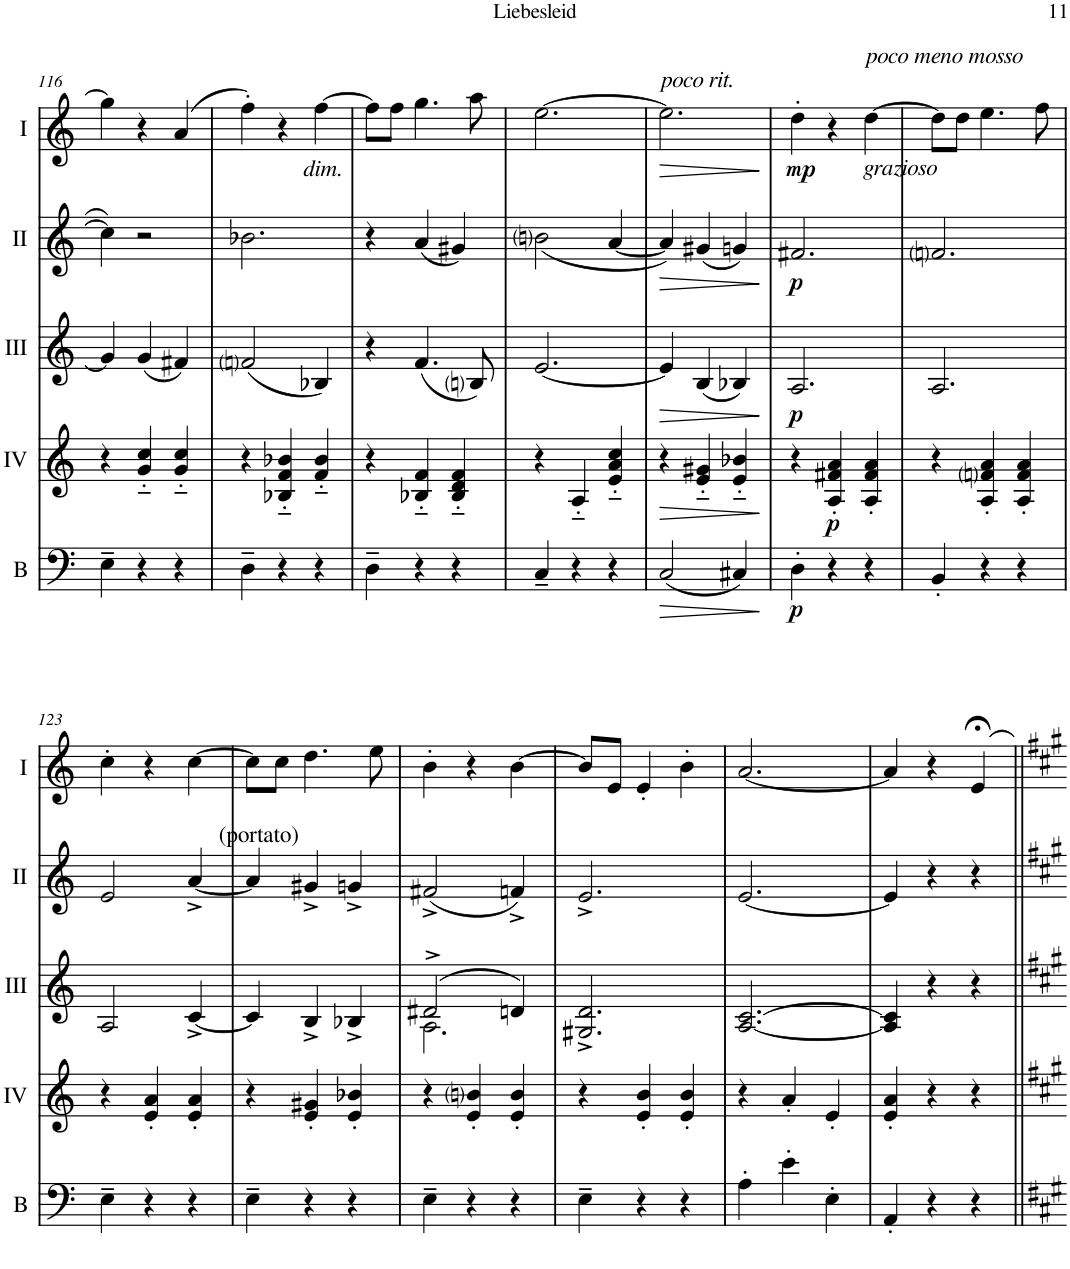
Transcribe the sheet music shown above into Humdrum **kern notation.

**kern	**dynam	**kern	**dynam	**kern	**dynam	**kern	**dynam	**kern	**dynam
*part5	*part5	*part4	*part4	*part3	*part3	*part2	*part2	*part1	*part1
*staff5	*staff5	*staff4	*staff4	*staff3	*staff3	*staff2	*staff2	*staff1	*staff1
*I"Bass	*	*I"Acc. 4	*	*I"Acc. 3	*	*I"Acc. 2	*	*I"Acc. 1	*
*I'B	*	*	*	*	*	*	*	*	*
!!LO:PB:g=z
*clefF4	*	*clefG2	*	*clefG2	*	*clefG2	*	*clefG2	*
*Trd7c12	*	*Trd7c12	*	*	*	*	*	*	*
*k[]	*	*k[]	*	*k[]	*	*k[]	*	*k[]	*
*M3/4	*	*M3/4	*	*M3/4	*	*M3/4	*	*M3/4	*
=116	=116	=116	=116	=116	=116	=116	=116	=116	=116
4E~\	.	4r	.	4g/]	.	4cc\]	.	4gg\]	.
4r	.	4g/'~ 4cc/'~	.	(4g/	.	2r	.	4r	.
4r	.	4g/'~ 4cc/'~	.	4f#X/)	.	.	.	(4a/	.
=117	=117	=117	=117	=117	=117	=117	=117	=117	=117
4D~\	.	4r	.	(2fni/	.	2.b-X\	.	4ff'\)	.
4r	.	4B-X/'~ 4f/'~ 4b-X/'~	.	.	.	.	.	4r	.
!	!	!	!	!	!	!	!	!LO:TX:b:i:t=dim.	!
4r	.	4f/'~ 4b-/'~	.	4B-X/)	.	.	.	[4ff\	.
=118	=118	=118	=118	=118	=118	=118	=118	=118	=118
4D~\	.	4r	.	4r	.	4r	.	8ff\L]	.
.	.	.	.	.	.	.	.	8ff\J	.
4r	.	4B-X/'~ 4f/'~	.	(4.f/	.	(4a/	.	4.gg\	.
4r	.	4B-/'~ 4d/'~ 4f/'~	.	.	.	4g#X/)	.	.	.
.	.	.	.	8Bni/)	.	.	.	8aa\	.
=119	=119	=119	=119	=119	=119	=119	=119	=119	=119
4C~/	.	4r	.	[2.e/	.	(<2bni\	.	[2.ee\	.
4r	.	4A'~/	.	.	.	.	.	.	.
4r	.	4e/'~ 4a/'~ 4cc/'~	.	.	.	[4a/	.	.	.
=120	=120	=120	=120	=120	=120	=120	=120	=120	=120
!	!	!	!	!	!	!	!	!LO:TX:a:i:t=poco rit.	!
!	!LO:HP:b	!	!LO:HP:b	!	!LO:HP:b	!	!LO:HP:b	!	!LO:HP:b
(2C/	>	4r	>	4e/]	>	4a/])	>	2.ee\]	>
.	.	4e/'~ 4g#X/'~	.	(4B/	.	(4g#X/	.	.	.
4C#X/)	.	4e/'~ 4b-X/'~	.	4B-X/)	.	4gn/)	.	.	.
.	]	.	]	.	]	.	]	.	]
=121	=121	=121	=121	=121	=121	=121	=121	=121	=121
!	!LO:DY:b	!	!	!	!LO:DY:b	!	!LO:DY:b	!	!LO:DY:b
4D'\	p	4r	.	2.A/	p	2.f#X/	p	4dd'\	mp
!	!	!	!LO:DY:b	!	!	!	!	!	!
4r	.	4A/' 4f#X/' 4a/'	p	.	.	.	.	4r	.
!	!	!	!	!	!	!	!	!LO:TX:a:i:t=poco meno mosso	!
!	!	!	!	!	!	!	!	!LO:TX:b:i:t=grazioso	!
4r	.	4A/' 4f#/' 4a/'	.	.	.	.	.	[4dd\	.
=122	=122	=122	=122	=122	=122	=122	=122	=122	=122
4BB'/	.	4r	.	2.A/	.	2.fni/	.	8dd\L]	.
.	.	.	.	.	.	.	.	8dd\J	.
4r	.	4A/' 4fni/' 4a/'	.	.	.	.	.	4.ee\	.
4r	.	4A/' 4f/' 4a/'	.	.	.	.	.	.	.
.	.	.	.	.	.	.	.	8ff\	.
!!LO:LB:g=z
=123	=123	=123	=123	=123	=123	=123	=123	=123	=123
4E~\	.	4r	.	2A/	.	2e/	.	4cc'\	.
4r	.	4e/' 4a/'	.	.	.	.	.	4r	.
!	!	!	!	!	!	!LO:TX:a:t=(portato)	!	!	!
4r	.	4e/' 4a/'	.	[4c^/	.	[4a^/	.	[4cc\	.
=124	=124	=124	=124	=124	=124	=124	=124	=124	=124
4E~\	.	4r	.	4c/]	.	4a/]	.	8cc\L]	.
.	.	.	.	.	.	.	.	8cc\J	.
4r	.	4e/' 4g#X/'	.	4B^/	.	4g#X^/	.	4.dd\	.
4r	.	4e/' 4b-X/'	.	4B-X^/	.	4gn^/	.	.	.
.	.	.	.	.	.	.	.	8ee\	.
=125	=125	=125	=125	=125	=125	=125	=125	=125	=125
*	*	*	*	*^	*	*	*	*	*
4E~\	.	4r	.	(2d#X^/	2.A\	.	(2f#X^/	.	4b'\	.
4r	.	4e/' 4bni/'	.	.	.	.	.	.	4r	.
4r	.	4e/' 4b/'	.	4dn/)	.	.	4fn^/)	.	[4b\	.
*	*	*	*	*v	*v	*	*	*	*	*
=126	=126	=126	=126	=126	=126	=126	=126	=126	=126
4E~\	.	4r	.	2.G#X/^ 2.d/^	.	2.e^/	.	8b/L]	.
.	.	.	.	.	.	.	.	8e/J	.
4r	.	4e/' 4b/'	.	.	.	.	.	4e'/	.
4r	.	4e/' 4b/'	.	.	.	.	.	4b'\	.
=127	=127	=127	=127	=127	=127	=127	=127	=127	=127
4A'\	.	4r	.	[2.A/ [2.c/	.	[2.e/	.	[2.a/	.
4e'\	.	4a'/	.	.	.	.	.	.	.
4E'\	.	4e'/	.	.	.	.	.	.	.
=128	=128	=128	=128	=128	=128	=128	=128	=128	=128
4AA'/	.	4e/' 4a/'	.	4A/] 4c/]	.	4e/]	.	4a/]	.
4r	.	4r	.	4r	.	4r	.	4r	.
4r	.	4r	.	4r	.	4r	.	4e;</	.
=||	=||	=||	=||	=||	=||	=||	=||	=||	=||
*-	*-	*-	*-	*-	*-	*-	*-	*-	*-
